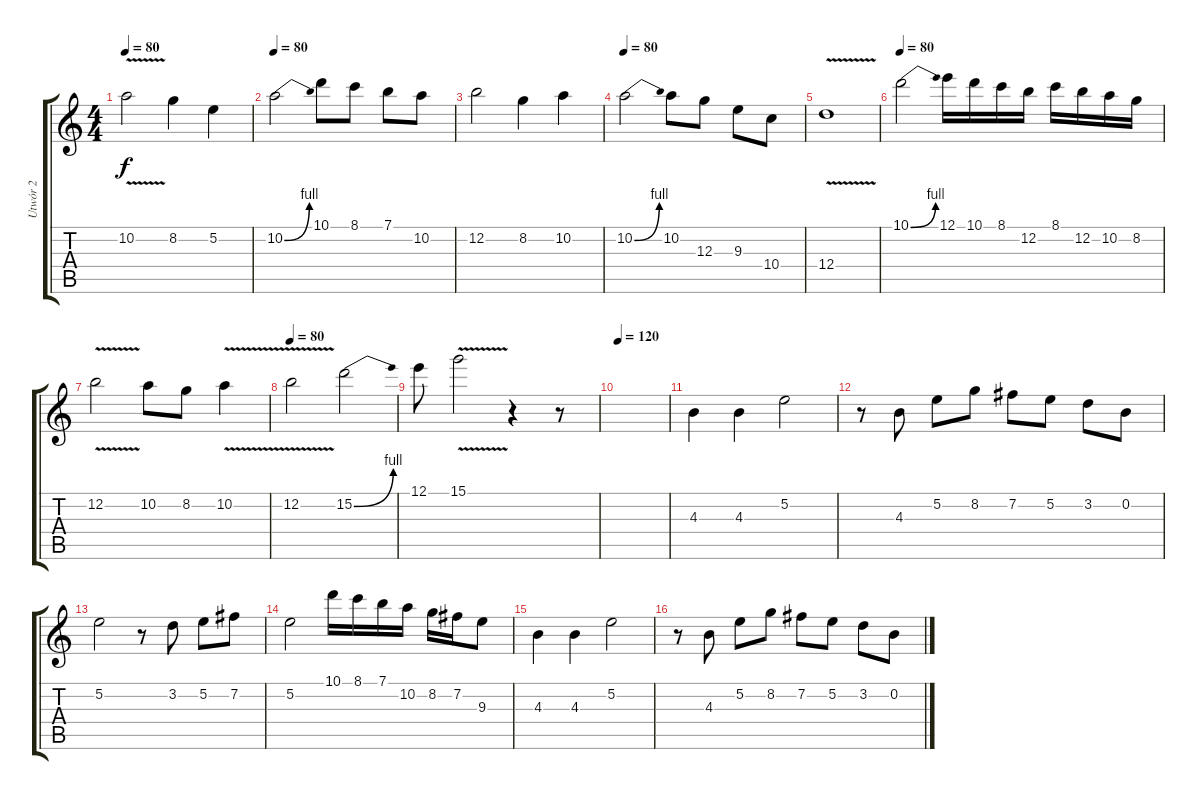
\track ("Utwór 2" "Utwór 2") {instrument overdrivenguitar}
\staff {score tabs}
\tuning (E4 B3 G3 D3 A2 E2) {hide}
\ts (4 4)
\tempo 80
\clef g2
\ks c
10.2{v}.2{dy f} 8.2.4 5.2.4 |
\tempo 80
10.2{be (bend 0 0 60 4)}.2 10.1.8 8.1.8 7.1.8 10.2.8 |
12.2.2 8.2.4 10.2.4 |
\tempo 80
10.2{be (bend 0 0 60 4)}.2 10.2.8 12.3.8 9.3.8 10.4.8 |
12.4{v}.1 |
\tempo 80
10.1{be (bend 0 0 60 4)}.2 12.1.16 10.1.16 8.1.16 12.2.16 8.1.16 12.2.16 10.2.16 8.2.16 |
12.2{v}.2 10.2.8 8.2.8 10.2{v}.4 |
\tempo 80
12.2{v}.2 15.2{be (bend 0 0 60 4)}.2 |
12.1.8 15.1{v}.2 r.4 r.8 |
\tempo 120
|
4.3.4 4.3.4 5.2.2 |
r.8 4.3.8 5.2.8 8.2.8 7.2.8 5.2.8 3.2.8 0.2.8 |
5.2.2 r.8 3.2.8 5.2.8 7.2.8 |
5.2.2 10.1.16 8.1.16 7.1.16 10.2.16 8.2.16 7.2.16 9.3.8 |
4.3.4 4.3.4 5.2.2 |
r.8 4.3.8 5.2.8 8.2.8 7.2.8 5.2.8 3.2.8 0.2.8
